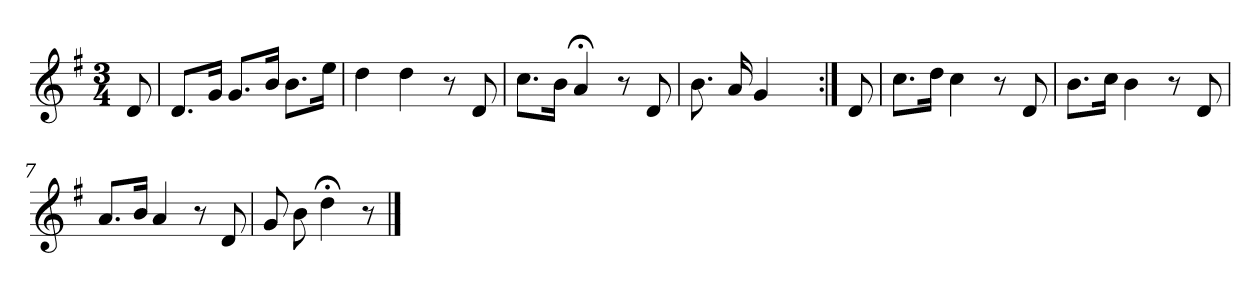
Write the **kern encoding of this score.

**kern
*part1
*staff1
*clefG2
*k[f#]
*G:
*M3/4
*MM120
=
8d
=1
8.d/L
16g/Jk
8.g/L
16b/Jk
8.b\L
16ee\Jk
=2
4dd
4dd
8r
8d
=3
8.cc\L
16b\Jk
4a;<
8r
8d
=4
8.b
16a
4g
8ryy
=:|!
8d
=5
8.cc\L
16dd\Jk
4cc
8r
8d
=6
8.b\L
16cc\Jk
4b
8r
8d
=7
8.a/L
16b/Jk
4a
8r
8d
=8
8g
8b
4dd;<
8r
==
*-
